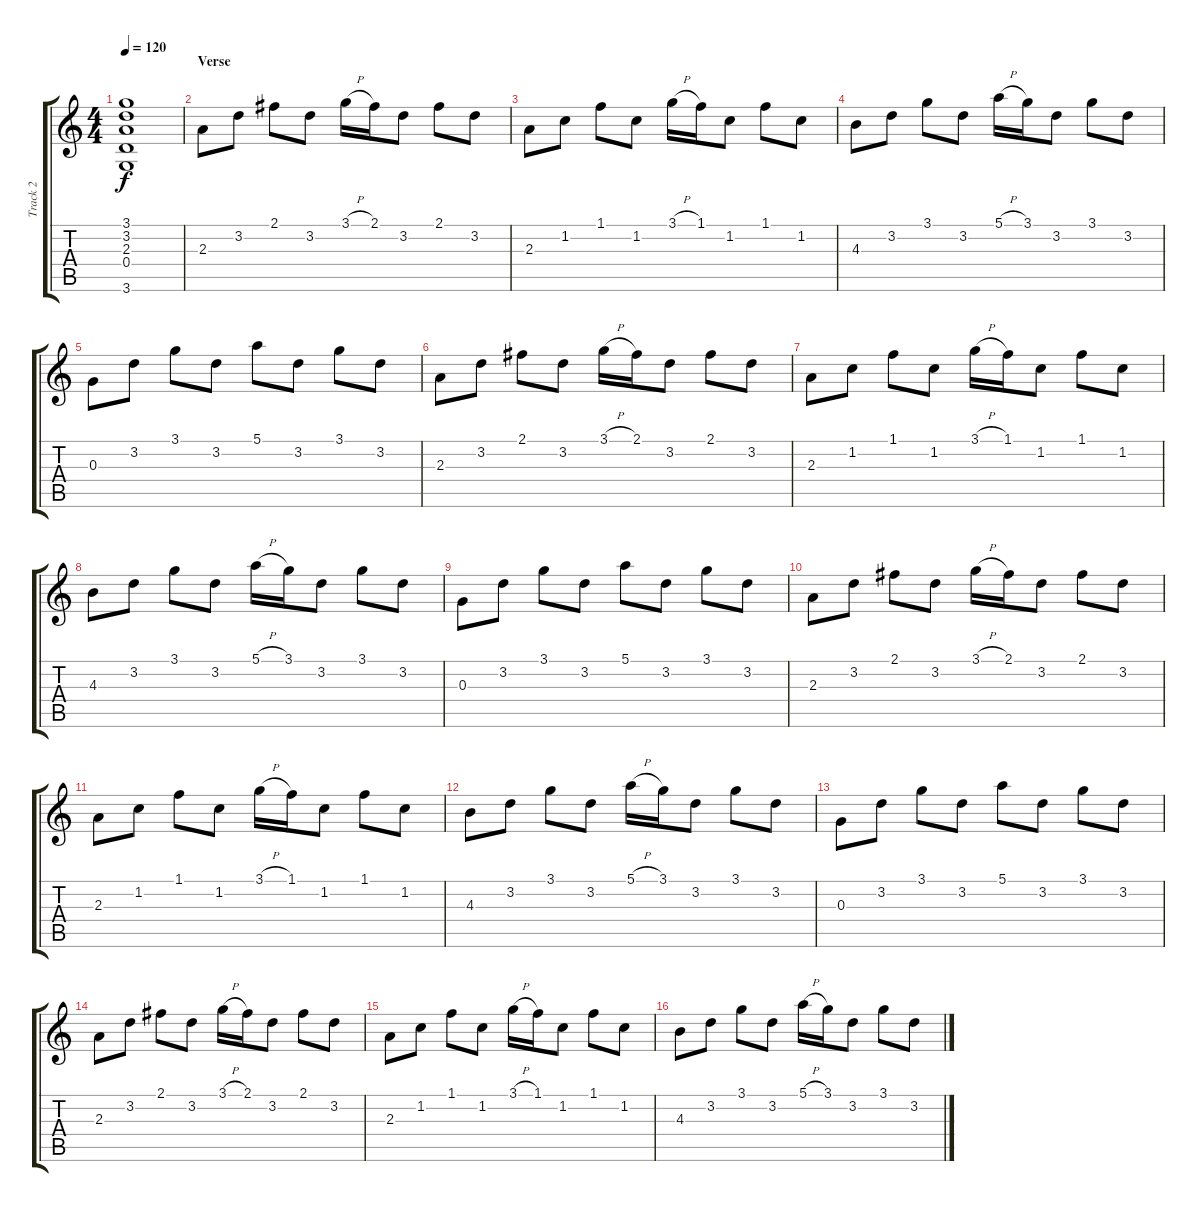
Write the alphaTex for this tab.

\track ("Track 2" "Track 2") {instrument electricguitarclean}
\staff {score tabs}
\tuning (E4 B3 G3 D3 A2 E2) {hide}
\ts (4 4)
\tempo 120
\clef g2
\ks c
(3.1 3.2 2.3 0.4 3.6).1{dy f} |
\section ("" "Verse")
2.3.8 3.2.8 2.1.8 3.2.8 3.1{h}.16 2.1.16 3.2.8 2.1.8 3.2.8 |
2.3.8 1.2.8 1.1.8 1.2.8 3.1{h}.16 1.1.16 1.2.8 1.1.8 1.2.8 |
4.3.8 3.2.8 3.1.8 3.2.8 5.1{h}.16 3.1.16 3.2.8 3.1.8 3.2.8 |
0.3.8 3.2.8 3.1.8 3.2.8 5.1.8 3.2.8 3.1.8 3.2.8 |
2.3.8 3.2.8 2.1.8 3.2.8 3.1{h}.16 2.1.16 3.2.8 2.1.8 3.2.8 |
2.3.8 1.2.8 1.1.8 1.2.8 3.1{h}.16 1.1.16 1.2.8 1.1.8 1.2.8 |
4.3.8 3.2.8 3.1.8 3.2.8 5.1{h}.16 3.1.16 3.2.8 3.1.8 3.2.8 |
0.3.8 3.2.8 3.1.8 3.2.8 5.1.8 3.2.8 3.1.8 3.2.8 |
2.3.8 3.2.8 2.1.8 3.2.8 3.1{h}.16 2.1.16 3.2.8 2.1.8 3.2.8 |
2.3.8 1.2.8 1.1.8 1.2.8 3.1{h}.16 1.1.16 1.2.8 1.1.8 1.2.8 |
4.3.8 3.2.8 3.1.8 3.2.8 5.1{h}.16 3.1.16 3.2.8 3.1.8 3.2.8 |
0.3.8 3.2.8 3.1.8 3.2.8 5.1.8 3.2.8 3.1.8 3.2.8 |
2.3.8 3.2.8 2.1.8 3.2.8 3.1{h}.16 2.1.16 3.2.8 2.1.8 3.2.8 |
2.3.8 1.2.8 1.1.8 1.2.8 3.1{h}.16 1.1.16 1.2.8 1.1.8 1.2.8 |
4.3.8 3.2.8 3.1.8 3.2.8 5.1{h}.16 3.1.16 3.2.8 3.1.8 3.2.8
